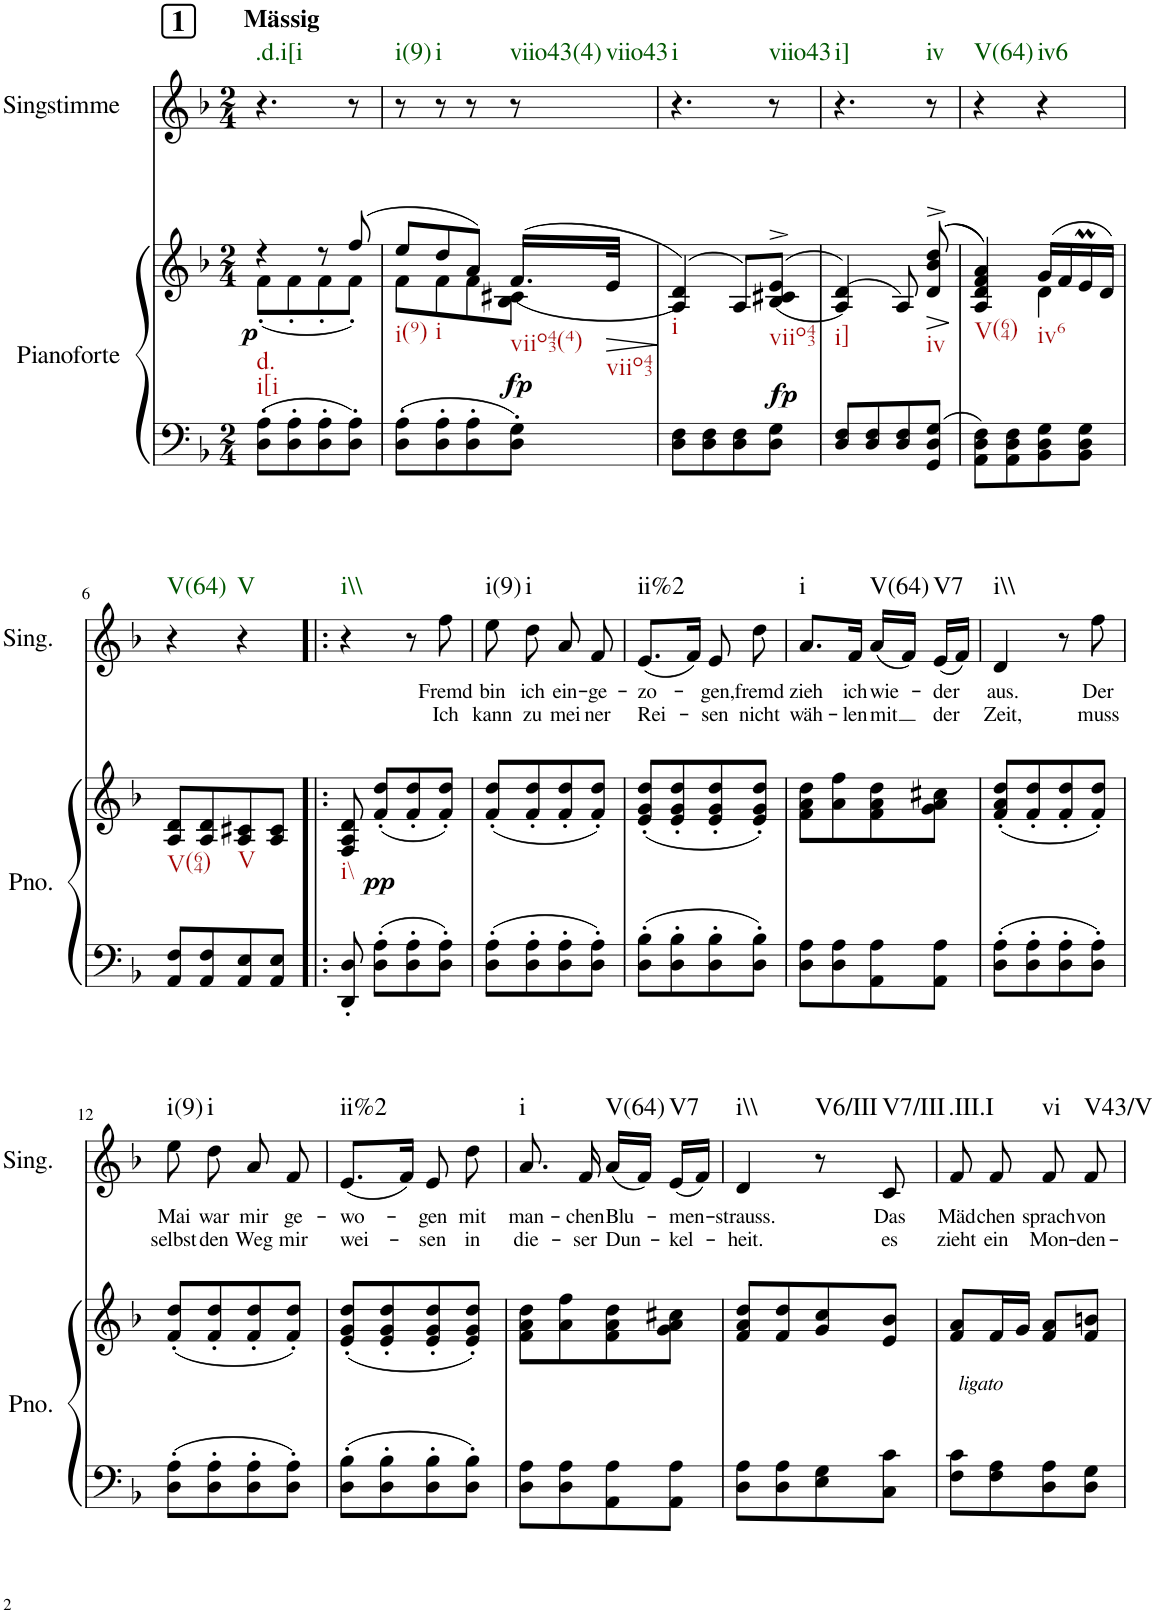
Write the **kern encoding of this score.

**kern	**kern	**dynam	**harte	**kern	**text	**text	**harte
*part2	*part2	*part2	*part2	*part1	*part1	*part1	*part1
*staff3	*staff2	*staff2/3	*	*staff1	*staff1	*staff1	*
*I"Pianoforte	*	*	*	*I"Singstimme	*	*	*
*I'Pno.	*	*	*	*I'Sing.	*	*	*
*clefF4	*clefG2	*	*	*clefG2	*	*	*
*k[b-]	*k[b-]	*	*	*k[b-]	*	*	*
*M2/4	*M2/4	*	*	*M2/4	*	*	*
!!LO:REH:place=s1:a:B:cj:fs=14:t=1
=1	=1	=1	=1	=1	=1	=1	=1
*	*^	*	*	*	*	*	*
!	!	!	!	!	!LO:TX:a:B:t=Mässig	!	!	!
!	!	!	!LO:DY:b	!LO:H:kt=d.	!	!	!	!LO:H:kt=.d.i[i
8D\' 8A\'L	4r	(8f'\L	p	N	4.r	.	.	N
8D\' 8A\'	.	8f'\	.	.	.	.	.	.
8D\' 8A\'	8r	8f'\	.	.	.	.	.	.
8D\' 8A\'J	(8ff/	8f'\J)	.	.	8r	.	.	.
=2	=2	=2	=2	=2	=2	=2	=2	=2
!	!	!	!	!	!	!	!	!LO:H:kt=i(9)
8D\' 8A\'L	8ee/L	8f\L	.	.	8r	.	.	N
!	!	!	!	!	!	!	!	!LO:H:kt=i
8D\' 8A\'	8dd/	8f\	.	.	8r	.	.	N
8D\' 8A\'	8a/J)	8f\	.	.	8r	.	.	.
!	!	!	!LO:DY:a=2	!	!	!	!	!LO:H:n=1:kt=viio43(4)
!	!	!	!	!	!	!	!	!LO:H:n=2:kt=viio43
8D\' 8G\'J	(>16.f/LL	(8B-\ 8c#X\J	fp	.	8r	.	.	N N
!	!	!	!LO:HP:b	!	!	!	!	!
.	32e/JJk	.	>	.	.	.	.	.
*	*v	*v	*	*	*	*	*	*
.	.	]	.	.	.	.	.
=3	=3	=3	=3	=3	=3	=3	=3
!	!	!	!	!	!	!	!LO:H:kt=i
8D\ 8F\L	(>4A/ 4d/))	.	.	4.r	.	.	N
8D\ 8F\	.	.	.	.	.	.	.
8D\ 8F\	8A/L)	.	.	.	.	.	.
!	!	!LO:DY:a=2	!	!	!	!	!LO:H:kt=viio43
8D\ 8G\J	(>(8B-/^> 8c#X/^> 8e/^>J	fp	.	8r	.	.	N
=4	=4	=4	=4	=4	=4	=4	=4
!	!	!	!	!	!	!	!LO:H:kt=i]
8D/ 8F/L	(>4A/ 4d/))	.	.	4.r	.	.	N
8D/ 8F/	.	.	.	.	.	.	.
8D/ 8F/	8A/)	.	.	.	.	.	.
!	!	!LO:HP:b	!	!	!	!	!LO:H:kt=iv
8GG/ 8D/ 8G/J	(>(8d/^> 8b-/^> 8dd/^>	>	.	8r	.	.	N
.	.	]	.	.	.	.	.
=5	=5	=5	=5	=5	=5	=5	=5
*	*^	*	*	*	*	*	*
!	!	!	!	!	!	!	!	!LO:H:kt=V(64)
8AA\ 8D\ 8F\L	4d/ 4f/ 4a/))	4A/	.	.	4r	.	.	N
8AA\ 8D\ 8F\	.	.	.	.	.	.	.	.
!	!	!	!	!	!	!	!	!LO:H:kt=iv6
8BB-\ 8D\ 8G\	(>16g/LL	4d\	.	.	4r	.	.	N
.	16f/	.	.	.	.	.	.	.
8BB-\ 8D\ 8G\J	16em/	.	.	.	.	.	.	.
.	16d/JJ)	.	.	.	.	.	.	.
*	*v	*v	*	*	*	*	*	*
!!LO:LB:g=z
=6	=6	=6	=6	=6	=6	=6	=6
!	!	!	!	!	!	!	!LO:H:kt=V(64)
8AA/ 8F/L	8A/ 8d/L	.	.	4r	.	.	N
8AA/ 8F/	8A/ 8d/	.	.	.	.	.	.
!	!	!	!	!	!	!	!LO:H:kt=V
8AA/ 8E/	8A/ 8c#X/	.	.	4r	.	.	N
8AA/ 8E/J	8A/ 8c#/J	.	.	.	.	.	.
=7!|:	=7!|:	=7!|:	=7!|:	=7!|:	=7!|:	=7!|:	=7!|:
!	!	!	!	!	!	!	!LO:H:kt=i\\
8DD/' 8D/'	8F/ 8A/ 8d/	.	.	4r	.	.	N
!	!	!LO:DY:b	!	!	!	!	!
8D\' 8A\'L	(8f/' 8dd/'L	pp	.	.	.	.	.
8D\' 8A\'	8f/' 8dd/'	.	.	8r	.	.	.
!	!	!	!	!	!LO:LY:b	!LO:LY:b	!
8D\' 8A\'J	8f/' 8dd/'J)	.	.	8ff\	Fremd	Ich	.
=8	=8	=8	=8	=8	=8	=8	=8
!	!	!	!	!	!LO:LY:b	!LO:LY:b	!LO:H:kt=i(9)
8D\' 8A\'L	(8f/' 8dd/'L	.	.	8ee\	bin	kann	N
!	!	!	!	!	!LO:LY:b	!LO:LY:b	!LO:H:kt=i
8D\' 8A\'	8f/' 8dd/'	.	.	8dd\	ich	zu	N
!	!	!	!	!	!LO:LY:b	!LO:LY:b	!
8D\' 8A\'	8f/' 8dd/'	.	.	8a/	ein-	mei-	.
!	!	!	!	!	!LO:LY:b	!LO:LY:b	!
8D\' 8A\'J	8f/' 8dd/'J)	.	.	8f/	-ge-	-ner	.
=9	=9	=9	=9	=9	=9	=9	=9
!	!	!	!	!	!LO:LY:b	!LO:LY:b	!LO:H:kt=ii%2
8D\' 8B-\'L	(8e/' 8g/' 8dd/'L	.	.	(8.e/L	-zo-	Rei-	N
8D\' 8B-\'	8e/' 8g/' 8dd/'	.	.	.	.	.	.
.	.	.	.	16f/Jk)	.	.	.
!	!	!	!	!	!LO:LY:b	!LO:LY:b	!
8D\' 8B-\'	8e/' 8g/' 8dd/'	.	.	8e/	-gen,	-sen	.
!	!	!	!	!	!LO:LY:b	!LO:LY:b	!
8D\' 8B-\'J	8e/' 8g/' 8dd/'J)	.	.	8dd\	fremd	nicht	.
=10	=10	=10	=10	=10	=10	=10	=10
!	!	!	!	!	!LO:LY:b	!LO:LY:b	!LO:H:kt=i
8D\ 8A\L	8f\ 8a\ 8dd\L	.	.	8.a/L	zieh	wäh-	N
8D\ 8A\	8a\ 8ff\	.	.	.	.	.	.
!	!	!	!	!	!LO:LY:b	!LO:LY:b	!
.	.	.	.	16f/Jk	ich	-len	.
!	!	!	!	!	!LO:LY:b	!LO:LY:b	!LO:H:kt=V(64)
8AA\ 8A\	8f\ 8a\ 8dd\	.	.	(16a/LL	wie-	mit	N
.	.	.	.	16f/JJ)	.	.	.
!	!	!	!	!	!LO:LY:b	!LO:LY:b	!LO:H:kt=V7
8AA\ 8A\J	8g\ 8a\ 8cc#X\J	.	.	(16e/LL	-der	der	N
.	.	.	.	16f/JJ)	.	.	.
=11	=11	=11	=11	=11	=11	=11	=11
!	!	!	!	!	!LO:LY:b	!LO:LY:b	!LO:H:kt=i\\
8D\' 8A\'L	(8f/' 8a/' 8dd/'L	.	.	4d/	aus.	Zeit,	N
8D\' 8A\'	8f/' 8dd/'	.	.	.	.	.	.
8D\' 8A\'	8f/' 8dd/'	.	.	8r	.	.	.
!	!	!	!	!	!LO:LY:b	!LO:LY:b	!
8D\' 8A\'J	8f/' 8dd/'J)	.	.	8ff\	Der	muss	.
!!LO:LB:g=z
=12	=12	=12	=12	=12	=12	=12	=12
!	!	!	!	!	!LO:LY:b	!LO:LY:b	!LO:H:kt=i(9)
8D\' 8A\'L	(8f/' 8dd/'L	.	.	8ee\	Mai	selbst	N
!	!	!	!	!	!LO:LY:b	!LO:LY:b	!LO:H:kt=i
8D\' 8A\'	8f/' 8dd/'	.	.	8dd\	war	den	N
!	!	!	!	!	!LO:LY:b	!LO:LY:b	!
8D\' 8A\'	8f/' 8dd/'	.	.	8a/	mir	Weg	.
!	!	!	!	!	!LO:LY:b	!LO:LY:b	!
8D\' 8A\'J	8f/' 8dd/'J)	.	.	8f/	ge-	mir	.
=13	=13	=13	=13	=13	=13	=13	=13
!	!	!	!	!	!LO:LY:b	!LO:LY:b	!LO:H:kt=ii%2
8D\' 8B-\'L	(8e/' 8g/' 8dd/'L	.	.	(8.e/L	-wo-	wei-	N
8D\' 8B-\'	8e/' 8g/' 8dd/'	.	.	.	.	.	.
.	.	.	.	16f/Jk)	.	.	.
!	!	!	!	!	!LO:LY:b	!LO:LY:b	!
8D\' 8B-\'	8e/' 8g/' 8dd/'	.	.	8e/	-gen	-sen	.
!	!	!	!	!	!LO:LY:b	!LO:LY:b	!
8D\' 8B-\'J	8e/' 8g/' 8dd/'J)	.	.	8dd\	mit	in	.
=14	=14	=14	=14	=14	=14	=14	=14
!	!	!	!	!	!LO:LY:b	!LO:LY:b	!LO:H:kt=i
8D\ 8A\L	8f\ 8a\ 8dd\L	.	.	8.a/	man-	die-	N
8D\ 8A\	8a\ 8ff\	.	.	.	.	.	.
!	!	!	!	!	!LO:LY:b	!LO:LY:b	!
.	.	.	.	16f/	-chen	-ser	.
!	!	!	!	!	!LO:LY:b	!LO:LY:b	!LO:H:kt=V(64)
8AA\ 8A\	8f\ 8a\ 8dd\	.	.	(16a/LL	Blu-	Dun-	N
.	.	.	.	16f/JJ)	.	.	.
!	!	!	!	!	!LO:LY:b	!LO:LY:b	!LO:H:kt=V7
8AA\ 8A\J	8g\ 8a\ 8cc#X\J	.	.	(16e/LL	-men-	-kel-	N
.	.	.	.	16f/JJ)	.	.	.
=15	=15	=15	=15	=15	=15	=15	=15
!	!	!	!	!	!LO:LY:b	!LO:LY:b	!LO:H:kt=i\\
8D\ 8A\L	8f/ 8a/ 8dd/L	.	.	4d/	-strauss.	-heit.	N
8D\ 8A\	8f/ 8dd/	.	.	.	.	.	.
!	!	!	!	!	!	!	!LO:H:kt=V6/III
8E\ 8G\	8g/ 8cc/	.	.	8r	.	.	N
!	!	!	!	!	!LO:LY:b	!LO:LY:b	!LO:H:kt=V7/III
8C\ 8c\J	8e/ 8b-/J	.	.	8c/	Das	es	N
=16	=16	=16	=16	=16	=16	=16	=16
!	!LO:TX:b:i:t=ligato	!	!	!	!	!	!
!	!	!	!	!	!LO:LY:b	!LO:LY:b	!LO:H:kt=.III.I
8F\ 8c\L	8f/ 8a/L	.	.	8f/	Mäd-	zieht	N
!	!	!	!	!	!LO:LY:b	!LO:LY:b	!
8F\ 8A\	16f/L	.	.	8f/	-chen	ein	.
.	16g/JJ	.	.	.	.	.	.
!	!	!	!	!	!LO:LY:b	!LO:LY:b	!LO:H:kt=vi
8D\ 8A\	8f/ 8a/L	.	.	8f/	sprach	Mon-	N
!	!	!	!	!	!LO:LY:b	!LO:LY:b	!LO:H:kt=V43/V
8D\ 8G\J	8f/ 8bn/J	.	.	8f/	von	-den-	N
=	=	=	=	=	=	=	=
*-	*-	*-	*-	*-	*-	*-	*-
